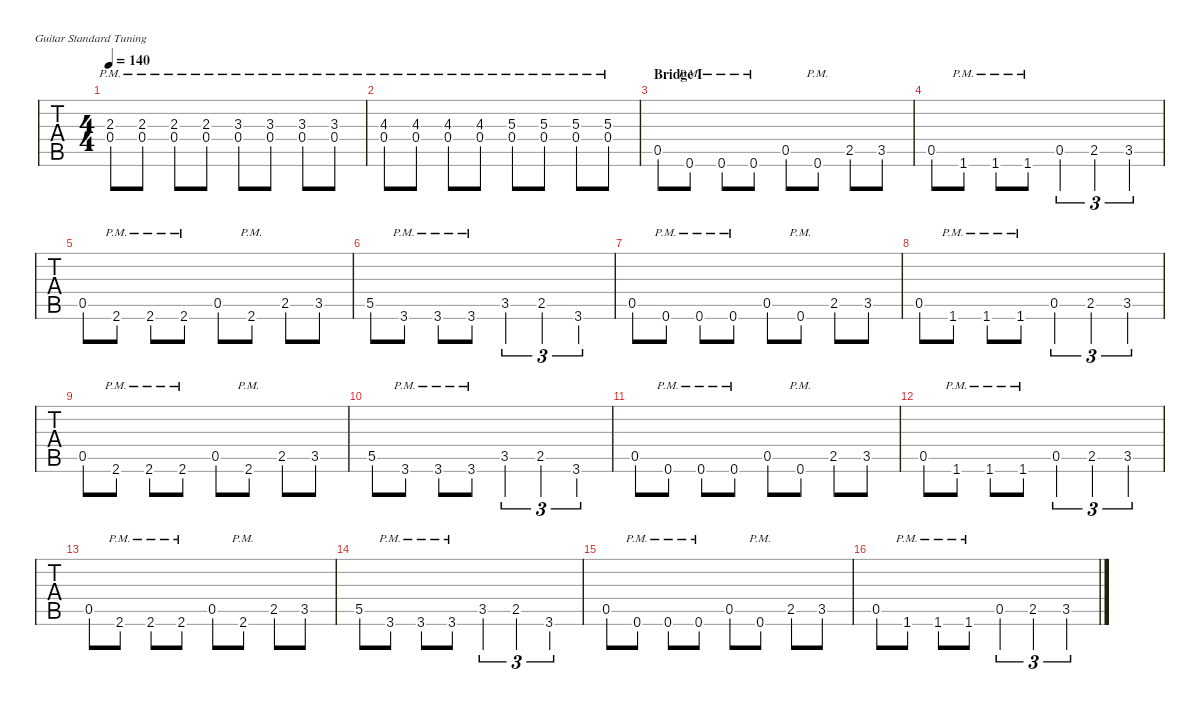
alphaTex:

\defaultSystemsLayout 4
\hideDynamics
\bracketExtendMode nobrackets
\otherSystemsTrackNameOrientation horizontal
\track ("Rhythm Guitar 1" "     ") {multiBarRest instrument distortionguitar}
\staff {tabs}
\tuning (E4 B3 G3 D3 A2 E2)
\ts (4 4)
\tempo 140
\clef g2
\ks c
(0.4{pm} 2.3{pm}).8{dy mf} (0.4{pm} 2.3{pm}).8 (0.4{pm} 2.3{pm}).8 (0.4{pm} 2.3{pm}).8 (0.4{pm} 3.3{pm acc #}).8 (0.4{pm} 3.3{pm acc #}).8 (0.4{pm} 3.3{pm acc #}).8 (0.4{pm} 3.3{pm acc #}).8 |
(0.4{pm} 4.3{pm}).8 (0.4{pm} 4.3{pm}).8 (0.4{pm} 4.3{pm}).8 (0.4{pm} 4.3{pm}).8 (0.4{pm} 5.3{pm}).8 (0.4{pm} 5.3{pm}).8 (0.4{pm} 5.3{pm}).8 (0.4{pm} 5.3{pm}).8 |
\section ("" "Bridge I")
0.5.8 0.6{pm}.8 0.6{pm}.8 0.6{pm}.8 0.5.8 0.6{pm}.8 2.5.8 3.5.8 |
0.5.8 1.6{pm}.8 1.6{pm}.8 1.6{pm}.8 0.5.4{tu (3 2)} 2.5.4{tu (3 2)} 3.5.4{tu (3 2)} |
0.5.8 2.6{pm acc #}.8 2.6{pm acc #}.8 2.6{pm acc #}.8 0.5.8 2.6{pm acc #}.8 2.5.8 3.5.8 |
5.5.8 3.6{pm}.8 3.6{pm}.8 3.6{pm}.8 3.5.4{tu (3 2)} 2.5.4{tu (3 2)} 3.6.4{tu (3 2)} |
0.5.8 0.6{pm}.8 0.6{pm}.8 0.6{pm}.8 0.5.8 0.6{pm}.8 2.5.8 3.5.8 |
0.5.8 1.6{pm}.8 1.6{pm}.8 1.6{pm}.8 0.5.4{tu (3 2)} 2.5.4{tu (3 2)} 3.5.4{tu (3 2)} |
0.5.8 2.6{pm acc #}.8 2.6{pm acc #}.8 2.6{pm acc #}.8 0.5.8 2.6{pm acc #}.8 2.5.8 3.5.8 |
5.5.8 3.6{pm}.8 3.6{pm}.8 3.6{pm}.8 3.5.4{tu (3 2)} 2.5.4{tu (3 2)} 3.6.4{tu (3 2)} |
0.5.8 0.6{pm}.8 0.6{pm}.8 0.6{pm}.8 0.5.8 0.6{pm}.8 2.5.8 3.5.8 |
0.5.8 1.6{pm}.8 1.6{pm}.8 1.6{pm}.8 0.5.4{tu (3 2)} 2.5.4{tu (3 2)} 3.5.4{tu (3 2)} |
0.5.8 2.6{pm acc #}.8 2.6{pm acc #}.8 2.6{pm acc #}.8 0.5.8 2.6{pm acc #}.8 2.5.8 3.5.8 |
5.5.8 3.6{pm}.8 3.6{pm}.8 3.6{pm}.8 3.5.4{tu (3 2)} 2.5.4{tu (3 2)} 3.6.4{tu (3 2)} |
0.5.8 0.6{pm}.8 0.6{pm}.8 0.6{pm}.8 0.5.8 0.6{pm}.8 2.5.8 3.5.8 |
0.5.8 1.6{pm}.8 1.6{pm}.8 1.6{pm}.8 0.5.4{tu (3 2)} 2.5.4{tu (3 2)} 3.5.4{tu (3 2)}
